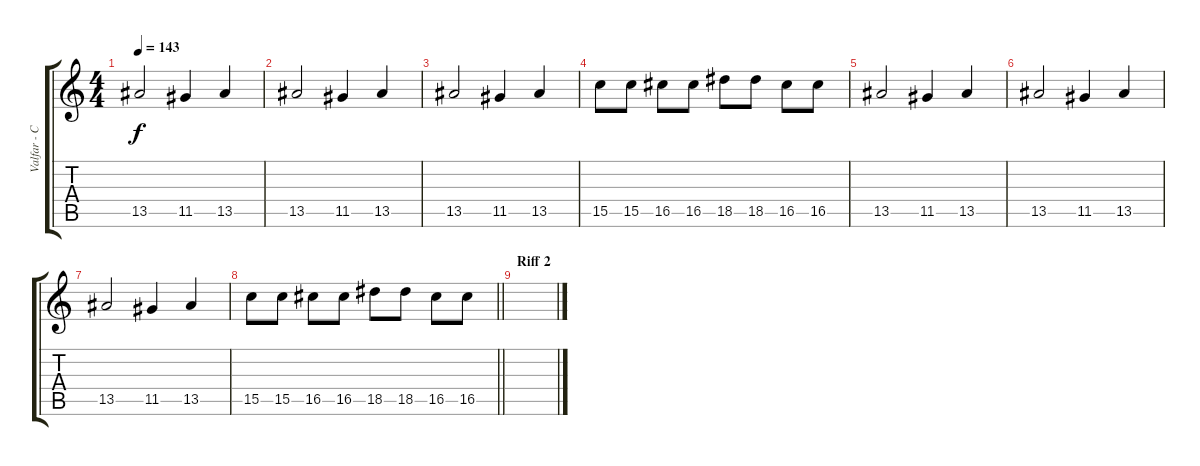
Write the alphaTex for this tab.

\track ("Valfar - Choirs" "Valfar - C") {instrument distortionguitar}
\staff {score tabs}
\tuning (E4 B3 G3 D3 A2 E2) {hide}
\ts (4 4)
\tempo 143
\clef g2
\ks c
13.5.2{dy f} 11.5.4 13.5.4 |
13.5.2 11.5.4 13.5.4 |
13.5.2 11.5.4 13.5.4 |
15.5.8 15.5.8 16.5.8 16.5.8 18.5.8 18.5.8 16.5.8 16.5.8 |
13.5.2 11.5.4 13.5.4 |
13.5.2 11.5.4 13.5.4 |
13.5.2 11.5.4 13.5.4 |
\barLineRight lightlight
15.5.8 15.5.8 16.5.8 16.5.8 18.5.8 18.5.8 16.5.8 16.5.8 |
\section ("" "Riff 2")
